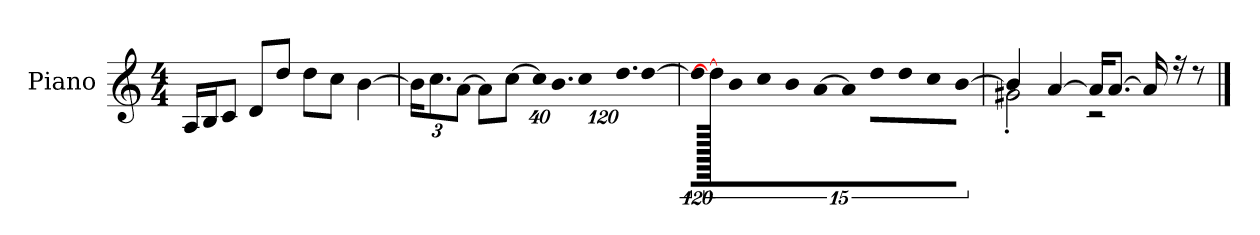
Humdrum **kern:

**kern
*part1
*staff1
*I"Piano
*I'P-no
*clefG2
*k[]
*M4/4
*MM90
=1
16A/LL
16B/J
8c/J
8d/L
8dd/J
8dd\L
8cc\J
[4b\
=2
*Xbrackettup
24b\KL]
12.cc\
[12a\J
8a\L]
[8cc\J
!LO:N:vis=32
640%23cc\KLL]
!LO:N:vis=16.
960%103b\J
!LO:N:vis=8
960%137cc\
!LO:N:vis=16.
960%103dd\L
[384%41dd\J
=3
*brackettup
!LO:N:vis=16
1920%107dd\KL]
1920dd\_
!LO:N:vis=8
640%71b\
!LO:N:vis=16
1920%107cc\L
!LO:N:vis=16
1920%107b\
!LO:N:vis=16
[1920%107a\JJ
!LO:N:vis=4
1920%427a/]
!LO:N:vis=8
640%71dd\L
!LO:N:vis=8
640%71dd\
!LO:N:vis=8
640%71cc\
!LO:N:vis=8
[640%71b\J
=4
*^
4b/]	2g#X'\
[4a/	.
16a/KL]	2r
[8.a/J	.
16a/]	.
16r	.
8r	.
*v	*v
==
*-
